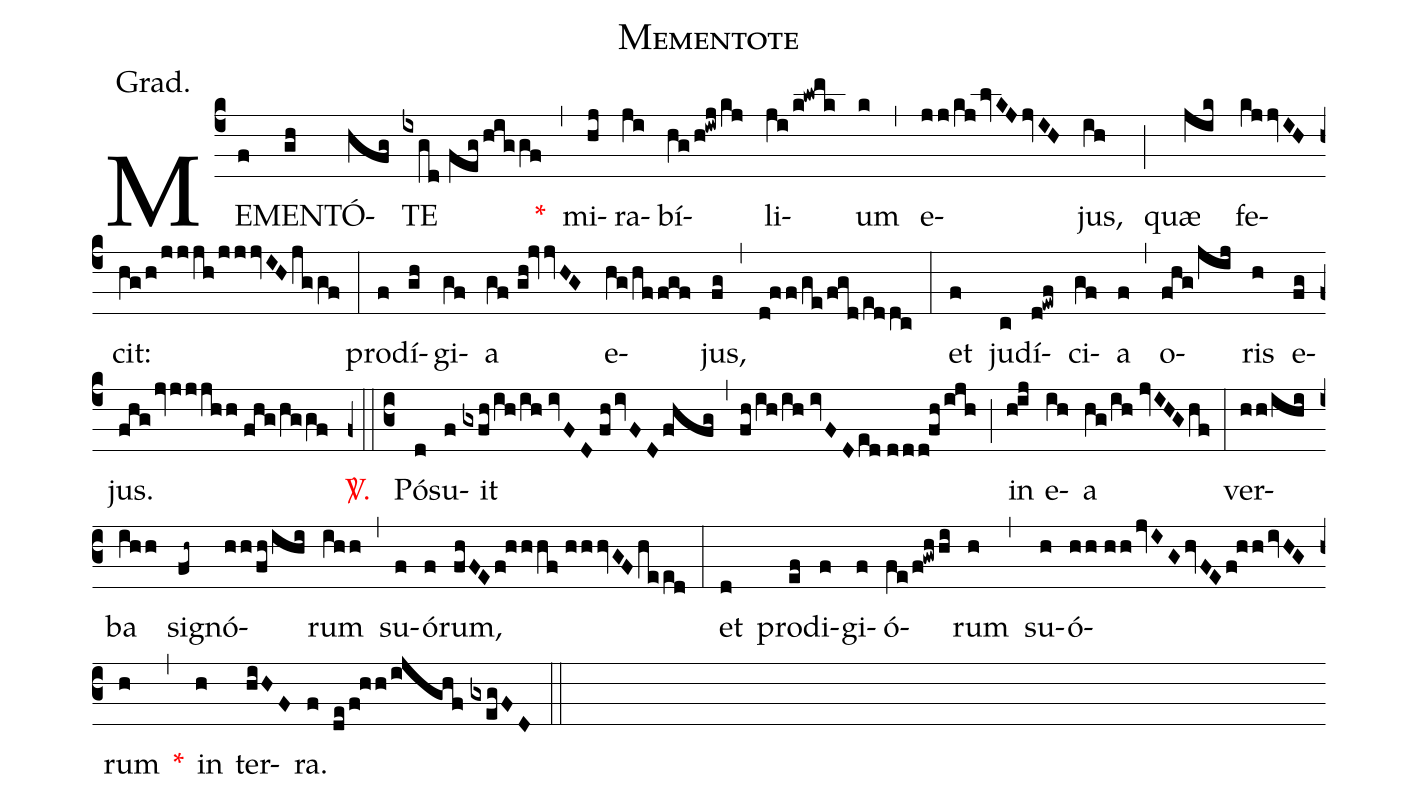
name:Mementote;
annotation:Grad.;
mode:V.;
office-part:Gradual;
%%
(c4) ME(f)MEN(gh)TÓ(hfg)TE(ixgd//feg/higgf) <v>\red{*}</v>(,) mi(hj)ra(ji)bí(hg/h!iwj/kj)li(ji/k!lwmk)um(k) (,) e(jj/kjlvKJjvIH)jus,(ih) (;) quæ(jik) fe(kjjvIH)cit:(hg/h/jjjh/jjjvIHjggf) (:) pro(f)dí(gh)gi(gf)a(gf//gh!jvvHG) e(hg/hffgf)jus,(fg) (,) (d!ff/ge/fgd/eddc) (:) et(f) ju(c)dí(d!ewf)ci(gf)a(f) (,) o(fhg/jij)ris(h) e(fg)jus.(fhg/jvjjjhh//fhg/hggf) <v>\red{\Vbar.}</v>(z0::c3) Pó(d)su(f)it(gxfh/ih/ih//ivFD//fhivFD/fhfg) (,) (fh/ih/ih//ivFDed//ddd!fh/ijh) (;) in(h!ij) e(ih)a(hg/ih//jvIHGhf) (:) ver(hh/ihi)ba(ihh) si(fh~)gnó(hh/fh/ihi)rum(ihh) (,) su(f)ó(f)rum,(fhFEf!hhhf//hhhvGFheed) (:) et(d) pro(ef)di(f)gi(f)ó(fe/f!gwhhi)rum(h) (,) su(h)ó(hh//hhjvIGhvFEf!hhivHG)rum(h) <v>\red{*}</v>(,) in(h) ter(hiHF)ra.(f de/f!hh/ijghf//gxegFD) (::)
